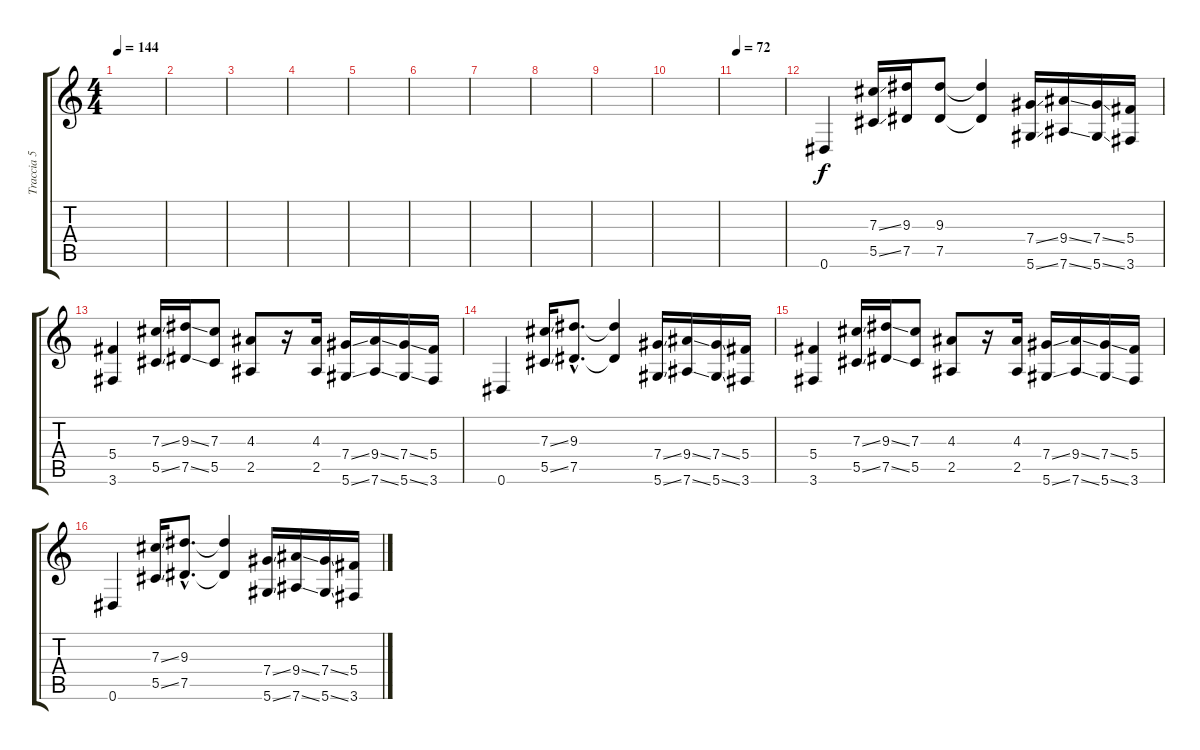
\track ("Traccia 5" "Traccia 5") {instrument electricguitarclean}
\staff {score tabs}
\tuning (Eb4 Bb3 Gb3 Db3 Ab2 Eb2) {hide}
\ts (4 4)
\tempo 144
\clef g2
\ks c
|
|
|
|
|
|
|
|
|
|
\tempo 72
|
0.6.4 (7.3{ss} 5.5{ss}).16 (9.3 7.5).16 (9.3 7.5).8 (9.3{t} 7.5{t}).4 (7.4{ss} 5.6{ss}).16 (9.4{ss} 7.6{ss}).16 (7.4{ss} 5.6{ss}).16 (5.4 3.6).16 |
(5.4 3.6).4 (7.3{ss} 5.5{ss}).16 (9.3{ss} 7.5{ss}).16 (7.3 5.5).8 (4.3 2.5).8 r.16 (4.3 2.5).16 (7.4{ss} 5.6{ss}).16 (9.4{ss} 7.6{ss}).16 (7.4{ss} 5.6{ss}).16 (5.4 3.6).16 |
0.6.4 (7.3{ss} 5.5{ss}).16 (9.3{hac} 7.5{hac}).8{d} (9.3{t} 7.5{t}).4 (7.4{ss} 5.6{ss}).16 (9.4{ss} 7.6{ss}).16 (7.4{ss} 5.6{ss}).16 (5.4 3.6).16 |
(5.4 3.6).4 (7.3{ss} 5.5{ss}).16 (9.3{ss} 7.5{ss}).16 (7.3 5.5).8 (4.3 2.5).8 r.16 (4.3 2.5).16 (7.4{ss} 5.6{ss}).16 (9.4{ss} 7.6{ss}).16 (7.4{ss} 5.6{ss}).16 (5.4 3.6).16 |
0.6.4 (7.3{ss} 5.5{ss}).16 (9.3{hac} 7.5{hac}).8{d} (9.3{t} 7.5{t}).4 (7.4{ss} 5.6{ss}).16 (9.4{ss} 7.6{ss}).16 (7.4{ss} 5.6{ss}).16 (5.4 3.6).16
